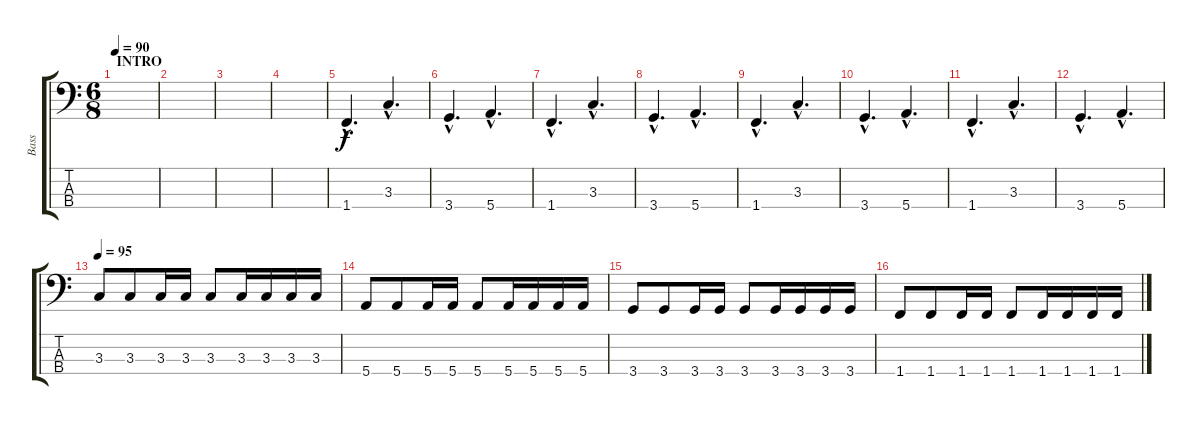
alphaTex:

\track ("Bass" "Bass") {instrument electricbassfinger}
\staff {score tabs}
\tuning (G2 D2 A1 E1) {hide}
\ts (6 8)
\section ("" "INTRO")
\tempo 90
\clef f4
\ks c
|
|
|
|
1.4{hac}.4{d} 3.3{hac}.4{d} |
3.4{hac}.4{d} 5.4{hac}.4{d} |
1.4{hac}.4{d} 3.3{hac}.4{d} |
3.4{hac}.4{d} 5.4{hac}.4{d} |
1.4{hac}.4{d} 3.3{hac}.4{d} |
3.4{hac}.4{d} 5.4{hac}.4{d} |
1.4{hac}.4{d} 3.3{hac}.4{d} |
3.4{hac}.4{d} 5.4{hac}.4{d} |
\tempo 95
3.3.8 3.3.8 3.3.16 3.3.16 3.3.8 3.3.16 3.3.16 3.3.16 3.3.16 |
5.4.8 5.4.8 5.4.16 5.4.16 5.4.8 5.4.16 5.4.16 5.4.16 5.4.16 |
3.4.8 3.4.8 3.4.16 3.4.16 3.4.8 3.4.16 3.4.16 3.4.16 3.4.16 |
1.4.8 1.4.8 1.4.16 1.4.16 1.4.8 1.4.16 1.4.16 1.4.16 1.4.16
